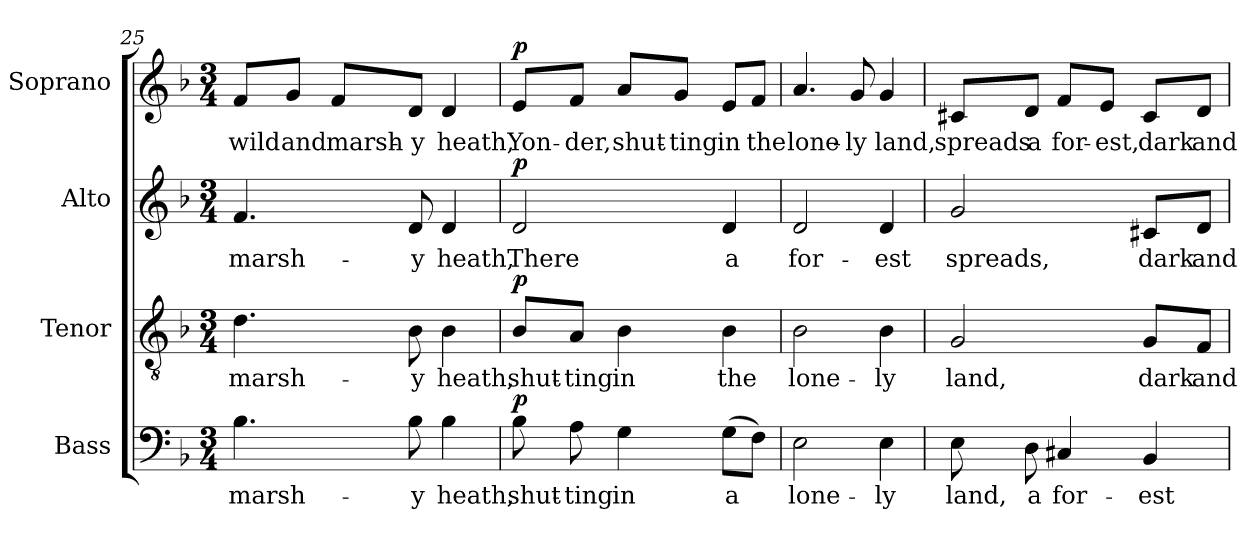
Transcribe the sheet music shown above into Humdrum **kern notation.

**kern	**text	**dynam	**kern	**text	**dynam	**kern	**text	**dynam	**kern	**text	**dynam
*part4	*part4	*part4	*part3	*part3	*part3	*part2	*part2	*part2	*part1	*part1	*part1
*staff4	*staff4	*staff4	*staff3	*staff3	*staff3	*staff2	*staff2	*staff2	*staff1	*staff1	*staff1
*I"Bass	*	*	*I"Tenor	*	*	*I"Alto	*	*	*I"Soprano	*	*
*I'B.	*	*	*I'T.	*	*	*I'A.	*	*	*I'S.	*	*
*clefF4	*	*	*clefGv2	*	*	*clefG2	*	*	*clefG2	*	*
*	*	*	*ITrd7c12	*	*	*	*	*	*	*	*
*k[b-]	*	*	*k[b-]	*	*	*k[b-]	*	*	*k[b-]	*	*
*F:	*	*	*F:	*	*	*F:	*	*	*F:	*	*
*M3/4	*	*	*M3/4	*	*	*M3/4	*	*	*M3/4	*	*
=25	=25	=25	=25	=25	=25	=25	=25	=25	=25	=25	=25
!	!LO:LY:b:color=#000000	!	!	!	!	!	!	!	!	!	!
!	!	!	!	!LO:LY:b:color=#000000	!	!	!	!	!	!	!
!	!	!	!	!	!	!	!LO:LY:b:color=#000000	!	!	!	!
!	!	!	!	!	!	!	!	!	!	!LO:LY:b:color=#000000	!
4.B-i\	marsh-	.	4.Di\	marsh-	.	4.fi/	marsh-	.	8fi/L	wild	.
!	!	!	!	!	!	!	!	!	!	!LO:LY:b:color=#000000	!
.	.	.	.	.	.	.	.	.	8gi/J	and	.
!	!	!	!	!	!	!	!	!	!	!LO:LY:b:color=#000000	!
.	.	.	.	.	.	.	.	.	8fi/L	marsh-	.
!	!LO:LY:b:color=#000000	!	!	!	!	!	!	!	!	!	!
!	!	!	!	!LO:LY:b:color=#000000	!	!	!	!	!	!	!
!	!	!	!	!	!	!	!LO:LY:b:color=#000000	!	!	!	!
!	!	!	!	!	!	!	!	!	!	!LO:LY:b:color=#000000	!
8B-i\	-y	.	8BB-i\	-y	.	8di/	-y	.	8di/J	-y	.
!	!LO:LY:b:color=#000000	!	!	!	!	!	!	!	!	!	!
!	!	!	!	!LO:LY:b:color=#000000	!	!	!	!	!	!	!
!	!	!	!	!	!	!	!LO:LY:b:color=#000000	!	!	!	!
!	!	!	!	!	!	!	!	!	!	!LO:LY:b:color=#000000	!
4B-i\	heath,	.	4BB-i\	heath,	.	4di/	heath,	.	4di/	heath,	.
=26	=26	=26	=26	=26	=26	=26	=26	=26	=26	=26	=26
!	!LO:LY:b:color=#000000	!	!	!	!	!	!	!	!	!	!
!	!	!	!	!LO:LY:b:color=#000000	!	!	!	!	!	!	!
!	!	!	!	!	!	!	!LO:LY:b:color=#000000	!	!	!	!
!	!	!	!	!	!	!	!	!	!	!LO:LY:b:color=#000000	!
8B-i\	shut-	p	8BB-i/L	shut-	p	2di/	There	p	8ei/L	Yon-	p
!	!LO:LY:b:color=#000000	!	!	!	!	!	!	!	!	!	!
!	!	!	!	!LO:LY:b:color=#000000	!	!	!	!	!	!	!
!	!	!	!	!	!	!	!	!	!	!LO:LY:b:color=#000000	!
8Ai\	-ting	.	8AAi/J	-ting	.	.	.	.	8fi/J	-der,	.
!	!LO:LY:b:color=#000000	!	!	!	!	!	!	!	!	!	!
!	!	!	!	!LO:LY:b:color=#000000	!	!	!	!	!	!	!
!	!	!	!	!	!	!	!	!	!	!LO:LY:b:color=#000000	!
4Gi\	in	.	4BB-i\	in	.	.	.	.	8ai/L	shut-	.
!	!	!	!	!	!	!	!	!	!	!LO:LY:b:color=#000000	!
.	.	.	.	.	.	.	.	.	8gi/J	-ting	.
!	!LO:LY:b:color=#000000	!	!	!	!	!	!	!	!	!	!
!	!	!	!	!LO:LY:b:color=#000000	!	!	!	!	!	!	!
!	!	!	!	!	!	!	!LO:LY:b:color=#000000	!	!	!	!
!	!	!	!	!	!	!	!	!	!	!LO:LY:b:color=#000000	!
(8Gi\L	a	.	4BB-i\	the	.	4di/	a	.	8ei/L	in	.
!	!	!	!	!	!	!	!	!	!	!LO:LY:b:color=#000000	!
8Fi\J)	.	.	.	.	.	.	.	.	8fi/J	the	.
=27	=27	=27	=27	=27	=27	=27	=27	=27	=27	=27	=27
!	!LO:LY:b:color=#000000	!	!	!	!	!	!	!	!	!	!
!	!	!	!	!LO:LY:b:color=#000000	!	!	!	!	!	!	!
!	!	!	!	!	!	!	!LO:LY:b:color=#000000	!	!	!	!
!	!	!	!	!	!	!	!	!	!	!LO:LY:b:color=#000000	!
2Ei\	lone-	.	2BB-i\	lone-	.	2di/	for-	.	4.ai/	lone-	.
!	!	!	!	!	!	!	!	!	!	!LO:LY:b:color=#000000	!
.	.	.	.	.	.	.	.	.	8gi/	-ly	.
!	!LO:LY:b:color=#000000	!	!	!	!	!	!	!	!	!	!
!	!	!	!	!LO:LY:b:color=#000000	!	!	!	!	!	!	!
!	!	!	!	!	!	!	!LO:LY:b:color=#000000	!	!	!	!
!	!	!	!	!	!	!	!	!	!	!LO:LY:b:color=#000000	!
4Ei\	-ly	.	4BB-i\	-ly	.	4di/	-est	.	4gi/	land,	.
!!LO:LB:g=z
=28	=28	=28	=28	=28	=28	=28	=28	=28	=28	=28	=28
!	!LO:LY:b:color=#000000	!	!	!	!	!	!	!	!	!	!
!	!	!	!	!LO:LY:b:color=#000000	!	!	!	!	!	!	!
!	!	!	!	!	!	!	!LO:LY:b:color=#000000	!	!	!	!
!	!	!	!	!	!	!	!	!	!	!LO:LY:b:color=#000000	!
8Ei\	land,	.	2GGi/	land,	.	2gi/	spreads,	.	8c#Xi/L	spreads	.
!	!LO:LY:b:color=#000000	!	!	!	!	!	!	!	!	!	!
!	!	!	!	!	!	!	!	!	!	!LO:LY:b:color=#000000	!
8Di\	a	.	.	.	.	.	.	.	8di/J	a	.
!	!LO:LY:b:color=#000000	!	!	!	!	!	!	!	!	!	!
!	!	!	!	!	!	!	!	!	!	!LO:LY:b:color=#000000	!
4C#Xi/	for-	.	.	.	.	.	.	.	8fi/L	for-	.
!	!	!	!	!	!	!	!	!	!	!LO:LY:b:color=#000000	!
.	.	.	.	.	.	.	.	.	8ei/J	-est,	.
!	!LO:LY:b:color=#000000	!	!	!	!	!	!	!	!	!	!
!	!	!	!	!LO:LY:b:color=#000000	!	!	!	!	!	!	!
!	!	!	!	!	!	!	!LO:LY:b:color=#000000	!	!	!	!
!	!	!	!	!	!	!	!	!	!	!LO:LY:b:color=#000000	!
4BB-i/	-est	.	8GGi/L	dark	.	8c#Xi/L	dark	.	8c#i/L	dark	.
!	!	!	!	!LO:LY:b:color=#000000	!	!	!	!	!	!	!
!	!	!	!	!	!	!	!LO:LY:b:color=#000000	!	!	!	!
!	!	!	!	!	!	!	!	!	!	!LO:LY:b:color=#000000	!
.	.	.	8FFi/J	and	.	8di/J	and	.	8di/J	and	.
=	=	=	=	=	=	=	=	=	=	=	=
*-	*-	*-	*-	*-	*-	*-	*-	*-	*-	*-	*-
